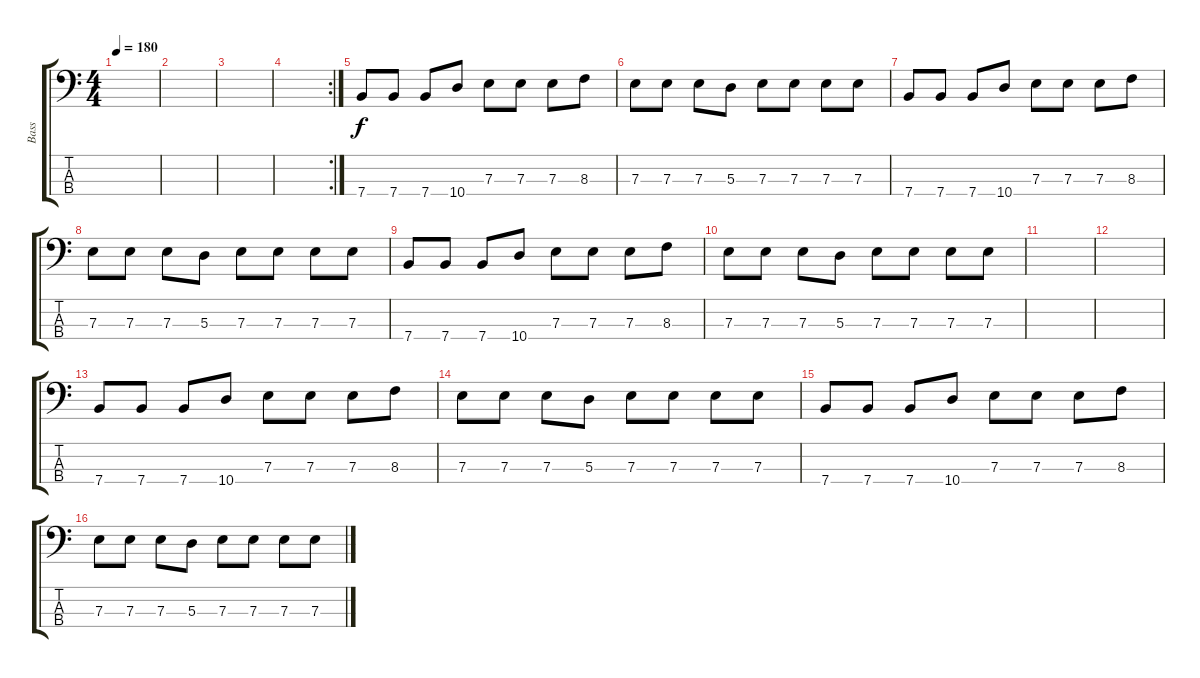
\track ("Bass" "Bass") {instrument electricbasspick}
\staff {score tabs}
\tuning (G2 D2 A1 E1) {hide}
\ts (4 4)
\tempo 180
\clef f4
\ks c
|
|
|
\rc 2
|
7.4.8 7.4.8 7.4.8 10.4.8 7.3.8 7.3.8 7.3.8 8.3.8 |
7.3.8 7.3.8 7.3.8 5.3.8 7.3.8 7.3.8 7.3.8 7.3.8 |
7.4.8 7.4.8 7.4.8 10.4.8 7.3.8 7.3.8 7.3.8 8.3.8 |
7.3.8 7.3.8 7.3.8 5.3.8 7.3.8 7.3.8 7.3.8 7.3.8 |
7.4.8 7.4.8 7.4.8 10.4.8 7.3.8 7.3.8 7.3.8 8.3.8 |
7.3.8 7.3.8 7.3.8 5.3.8 7.3.8 7.3.8 7.3.8 7.3.8 |
|
|
7.4.8 7.4.8 7.4.8 10.4.8 7.3.8 7.3.8 7.3.8 8.3.8 |
7.3.8 7.3.8 7.3.8 5.3.8 7.3.8 7.3.8 7.3.8 7.3.8 |
7.4.8 7.4.8 7.4.8 10.4.8 7.3.8 7.3.8 7.3.8 8.3.8 |
7.3.8 7.3.8 7.3.8 5.3.8 7.3.8 7.3.8 7.3.8 7.3.8
